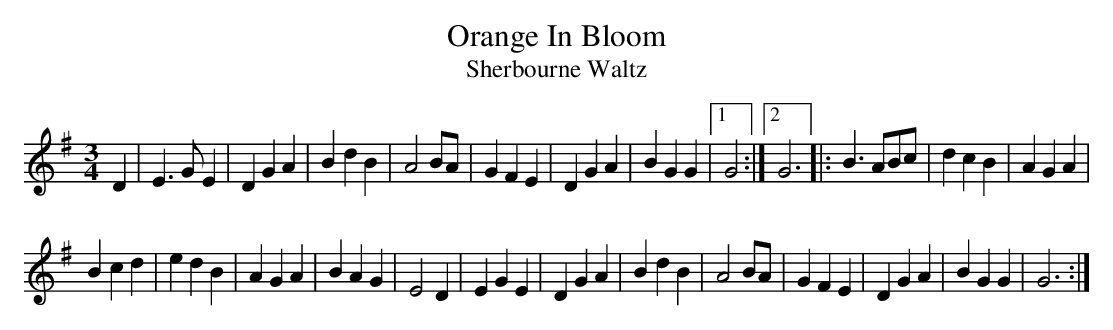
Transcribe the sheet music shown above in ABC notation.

X:1
T:Orange In Bloom
T: Sherbourne Waltz
M:3/4
L:1/4
K:G
D|E>GE|DGA|BdB|A2B/A/|GFE|DGA|BGG|1G2:|2G3|:B>AB/c/|dcB|AGA|
Bcd|edB|AGA|BAG|E2D|EGE|DGA|BdB|A2B/A/|GFE|DGA|BGG|G3:|
